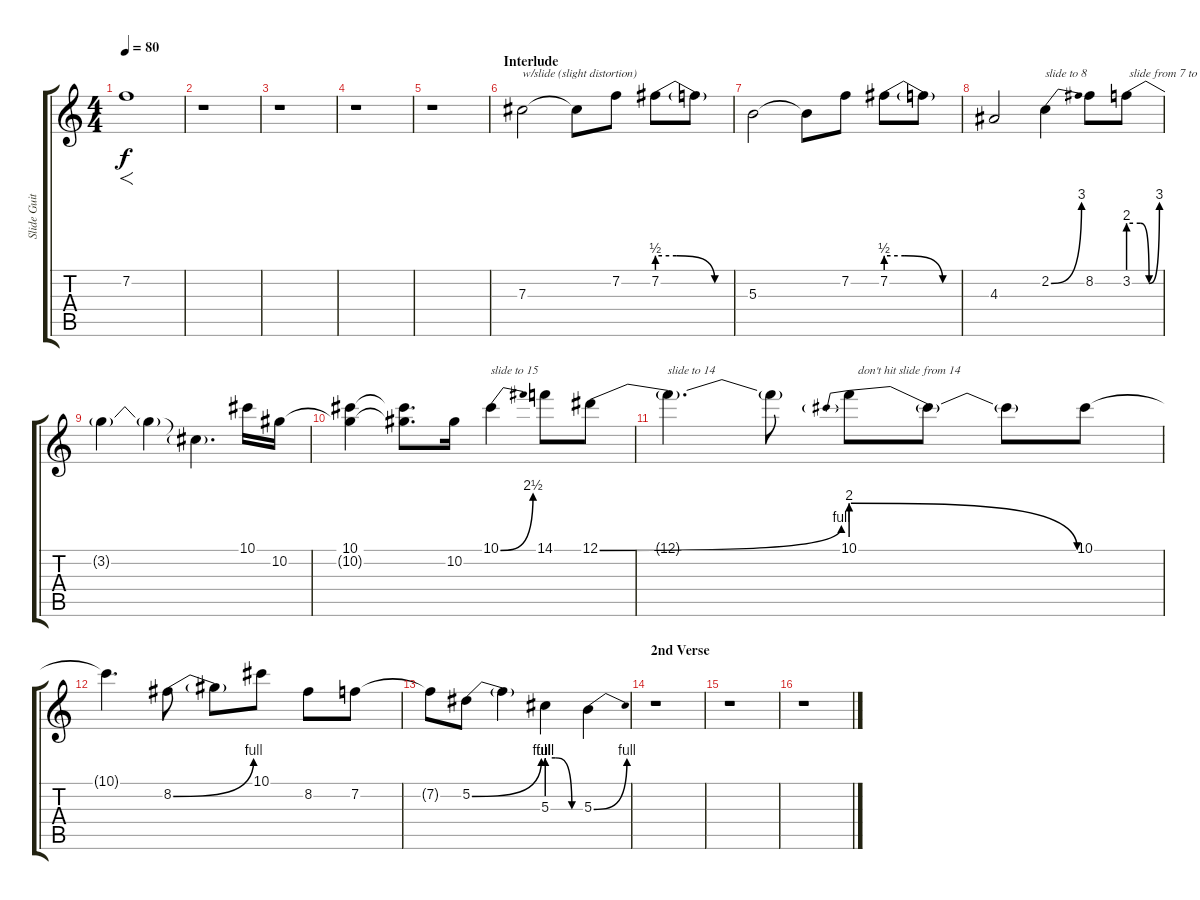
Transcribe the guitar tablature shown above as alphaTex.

\track ("Slide Guitar" "Slide Guit") {instrument overdrivenguitar}
\staff {score tabs}
\tuning (Eb4 Bb3 Gb3 Db3 Ab2 Eb2) {hide}
\ts (4 4)
\tempo 80
\clef g2
\ks c
7.2.1{f dy f} |
r.1 |
r.1 |
r.1 |
r.1 |
\section ("" "Interlude")
7.3.2{txt "w/slide (slight distortion)" instrument overdrivenguitar} 7.3{t}.8 7.2.8 7.2{be (custom 0 2 15 2 45 0 60 0)}.8 7.2{t}.8 |
5.3.2 5.3{t}.8 7.2.8 7.2{be (custom 0 2 15 2 45 0 60 0)}.8 7.2{t}.8 |
4.3.2 2.2{be (bend 0 0 60 12)}.4{txt "slide to 8"} 8.2.8 3.2{be (custom 0 8 23 8 40 0 60 12)}.8{txt " slide from 7 to 3 and then up"} |
3.2{t}.4 3.2{t}.4 3.2{t}.4{d} 10.1.16 10.2.16 |
(10.1 10.2{t}).4 (10.1{t} 10.2{t}).8{d} 10.2.16 10.1{be (bend 0 0 60 10)}.4{txt "slide to 15"} 14.1.8 12.1{be (bend 0 0 60 4)}.8 |
12.1{t}.4{d txt "slide to 14"} 12.1{t}.8 10.1{be (prebendrelease 0 8 60 0)}.8{txt "   don't hit slide from 14"} 10.1{t}.8 10.1{t}.8 10.1.8 |
10.1{t}.4{d} 8.2{be (bend 0 0 60 4)}.8 8.2{t}.8 10.1.8 8.2.8 7.2.8 |
7.2{t}.8 5.2{be (bend 0 0 60 4)}.8 5.2{t}.4 5.3{be (custom 0 4 15 4 45 0 60 0)}.4 5.3{be (bend 0 0 60 4)}.4 |
\section ("" "2nd Verse")
r.1 |
r.1 |
r.1
